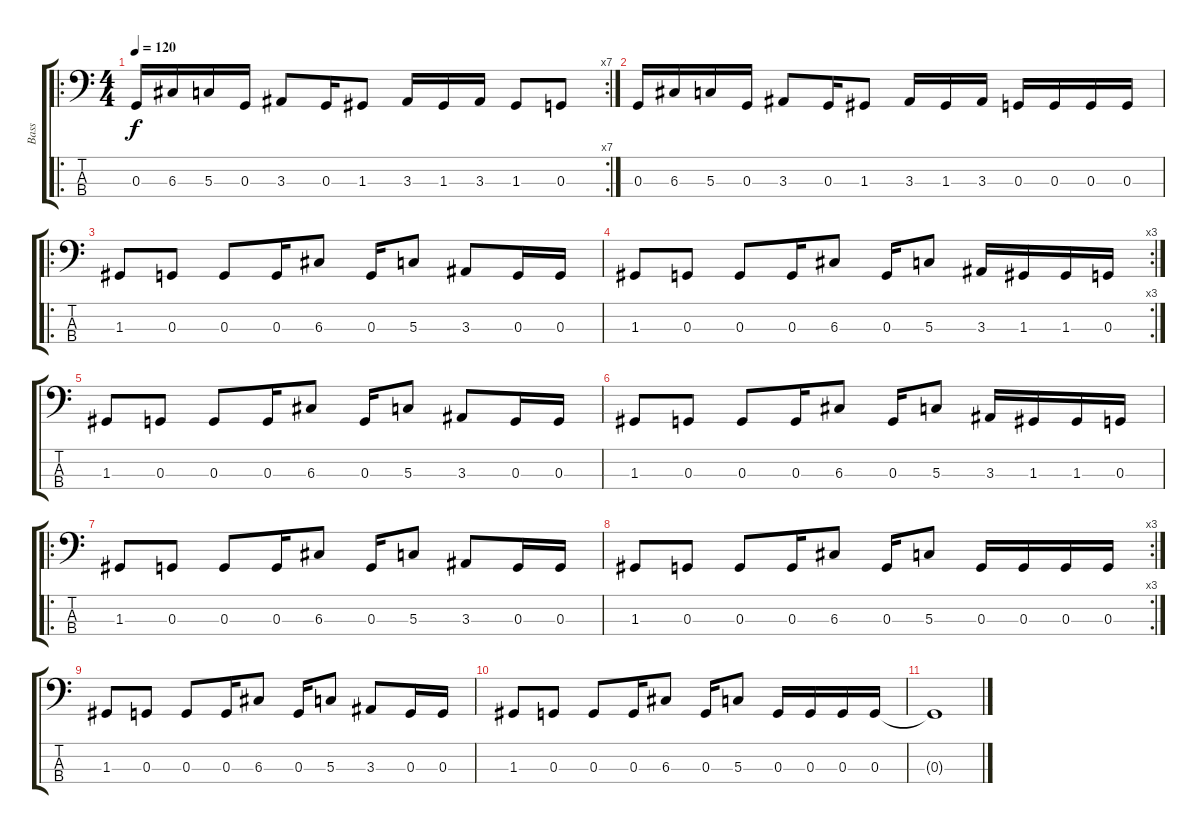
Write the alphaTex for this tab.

\track ("Bass" "Bass") {instrument electricbasspick}
\staff {score tabs}
\tuning (G2 D2 G1 D1) {hide}
\ro
\rc 7
\ts (4 4)
\tempo 120
\clef f4
\ks c
0.3.16{dy f} 6.3.16 5.3.16 0.3.16 3.3.8 0.3.16 1.3.8 3.3.16 1.3.16 3.3.16 1.3.8 0.3.8 |
0.3.16 6.3.16 5.3.16 0.3.16 3.3.8 0.3.16 1.3.8 3.3.16 1.3.16 3.3.16 0.3.16 0.3.16 0.3.16 0.3.16 |
\ro
1.3.8 0.3.8 0.3.8 0.3.16 6.3.8 0.3.16 5.3.8 3.3.8 0.3.16 0.3.16 |
\rc 3
1.3.8 0.3.8 0.3.8 0.3.16 6.3.8 0.3.16 5.3.8 3.3.16 1.3.16 1.3.16 0.3.16 |
1.3.8 0.3.8 0.3.8 0.3.16 6.3.8 0.3.16 5.3.8 3.3.8 0.3.16 0.3.16 |
1.3.8 0.3.8 0.3.8 0.3.16 6.3.8 0.3.16 5.3.8 3.3.16 1.3.16 1.3.16 0.3.16 |
\ro
1.3.8 0.3.8 0.3.8 0.3.16 6.3.8 0.3.16 5.3.8 3.3.8 0.3.16 0.3.16 |
\rc 3
1.3.8 0.3.8 0.3.8 0.3.16 6.3.8 0.3.16 5.3.8 0.3.16 0.3.16 0.3.16 0.3.16 |
1.3.8 0.3.8 0.3.8 0.3.16 6.3.8 0.3.16 5.3.8 3.3.8 0.3.16 0.3.16 |
1.3.8 0.3.8 0.3.8 0.3.16 6.3.8 0.3.16 5.3.8 0.3.16 0.3.16 0.3.16 0.3.16 |
0.3{t}.1
